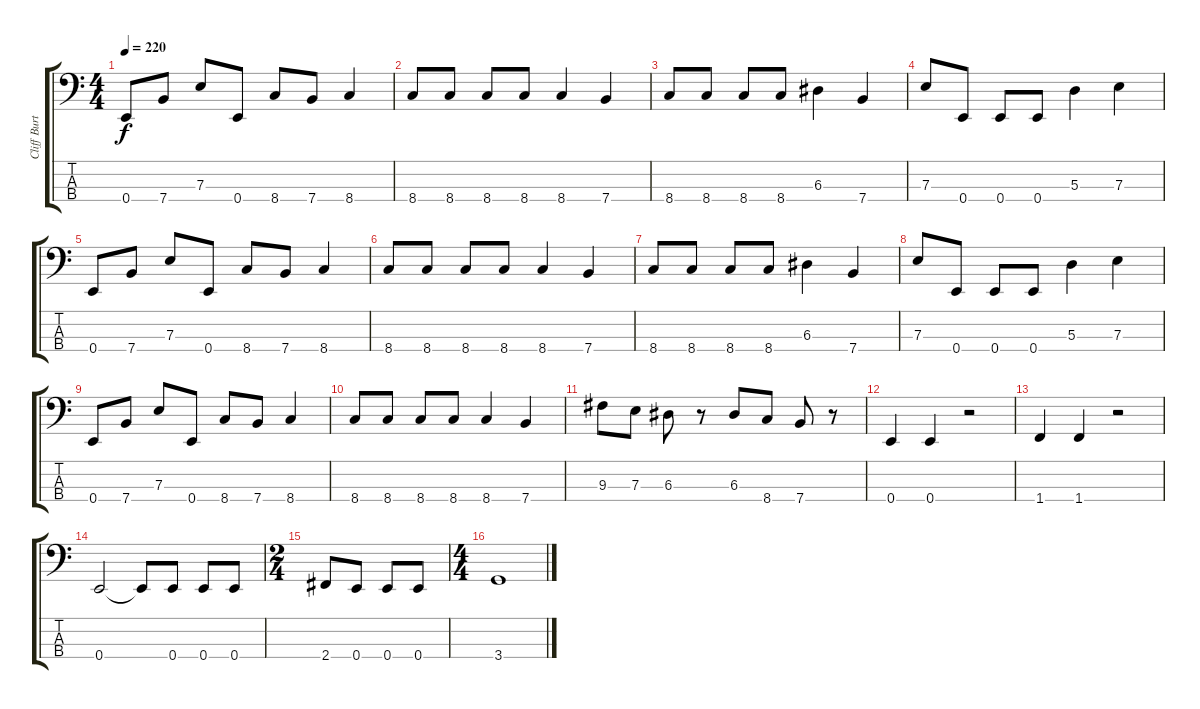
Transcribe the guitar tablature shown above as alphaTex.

\track ("Cliff Burtom (Bassguitar)" "Cliff Burt") {instrument electricbassfinger}
\staff {score tabs}
\tuning (G2 D2 A1 E1) {hide}
\ts (4 4)
\tempo 220
\clef f4
\ks c
0.4.8{dy f} 7.4.8 7.3.8 0.4.8 8.4.8 7.4.8 8.4.4 |
8.4.8 8.4.8 8.4.8 8.4.8 8.4.4 7.4.4 |
8.4.8 8.4.8 8.4.8 8.4.8 6.3.4 7.4.4 |
7.3.8 0.4.8 0.4.8 0.4.8 5.3.4 7.3.4 |
0.4.8 7.4.8 7.3.8 0.4.8 8.4.8 7.4.8 8.4.4 |
8.4.8 8.4.8 8.4.8 8.4.8 8.4.4 7.4.4 |
8.4.8 8.4.8 8.4.8 8.4.8 6.3.4 7.4.4 |
7.3.8 0.4.8 0.4.8 0.4.8 5.3.4 7.3.4 |
0.4.8 7.4.8 7.3.8 0.4.8 8.4.8 7.4.8 8.4.4 |
8.4.8 8.4.8 8.4.8 8.4.8 8.4.4 7.4.4 |
9.3.8 7.3.8 6.3.8 r.8 6.3.8 8.4.8 7.4.8 r.8 |
0.4.4 0.4.4 r.2 |
1.4.4 1.4.4 r.2 |
0.4.2 0.4{t}.8 0.4.8 0.4.8 0.4.8 |
\ts (2 4)
2.4.8 0.4.8 0.4.8 0.4.8 |
\ts (4 4)
3.4.1
